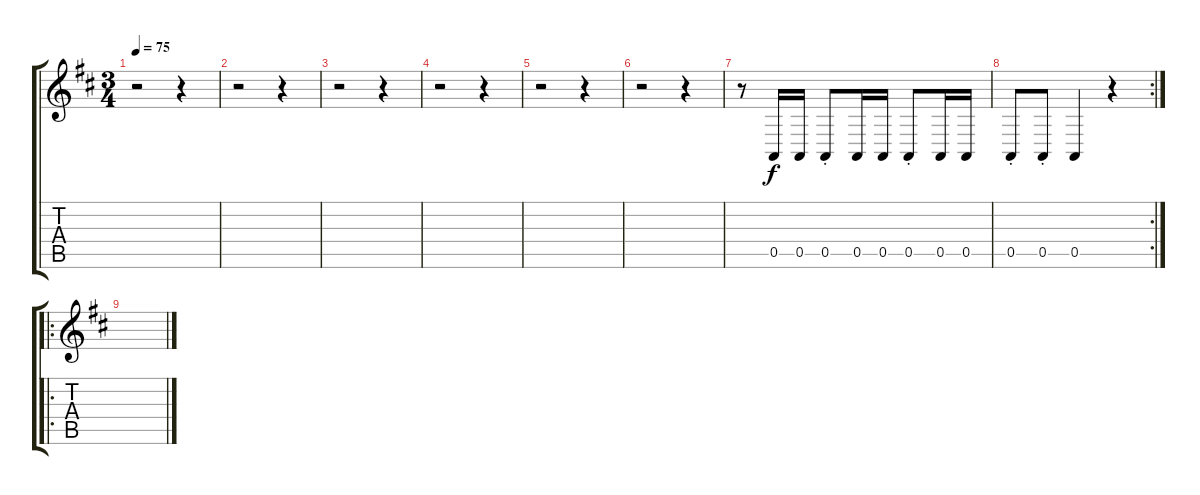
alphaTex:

\track "" {instrument acousticgrandpiano}
\staff {score tabs}
\tuning (E4 B3 G3 D3 A2 E2) {hide}
\ts (3 4)
\tempo 75
\clef g2
\ks d
r.2{dy f} r.4 |
r.2 r.4 |
r.2 r.4 |
r.2 r.4 |
r.2 r.4 |
r.2 r.4 |
r.8 0.5.16 0.5.16 0.5{st}.8 0.5.16 0.5.16 0.5{st}.8 0.5.16 0.5.16 |
\rc 2
0.5{st}.8 0.5{st}.8 0.5.4 r.4 |
\ro
